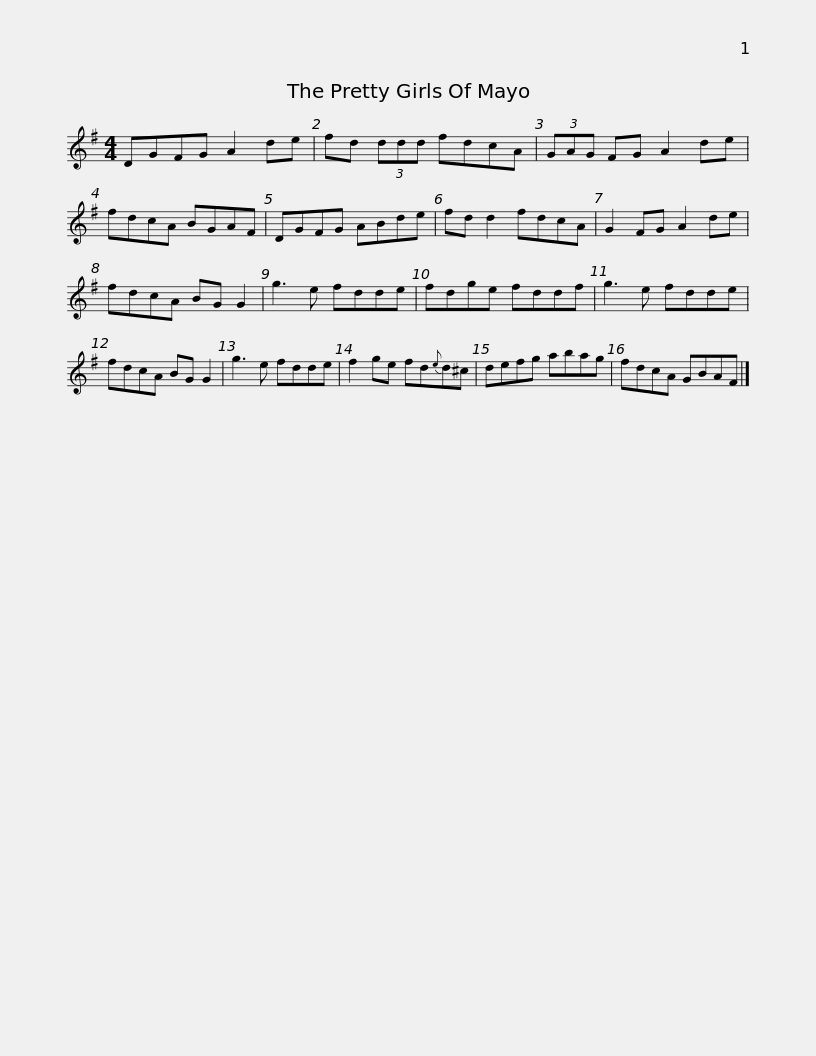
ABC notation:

X:1
L:1/8
M:4/4
I:linebreak $
K:G
V:1 treble
V:1
 DGFG A2 de | fd (3ddd fdcA | (3GAG FG A2 de | fdcA BGAF | DGFG ABde |$ %5
 fd d2 fdcA | G2 FG A2 de | fdcA BG G2 | g3 e fdde | fdge fddf | %10
 g3 e fdde |$ fdcA BG G2 | g3 e fdde | f2 ge fd{e}d^c | defg abag | %15
 fdcA GBAF |] %16
